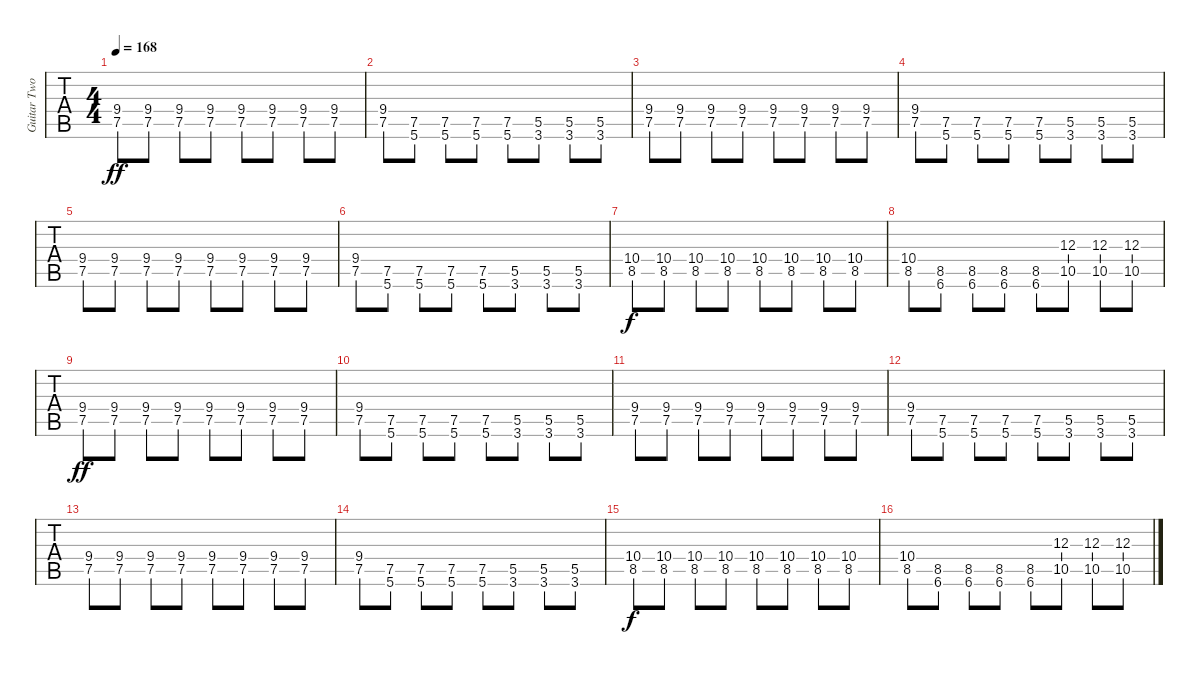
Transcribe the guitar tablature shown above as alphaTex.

\track ("Guitar Two" "Guitar Two") {instrument overdrivenguitar}
\staff {tabs}
\tuning (E4 B3 G3 D3 A2 E2) {hide}
\ts (4 4)
\tempo 168
\clef g2
\ks c
(9.4 7.5).8{dy ff balance 8} (9.4 7.5).8 (9.4 7.5).8 (9.4 7.5).8 (9.4 7.5).8 (9.4 7.5).8 (9.4 7.5).8 (9.4 7.5).8 |
(9.4 7.5).8 (7.5 5.6).8 (7.5 5.6).8 (7.5 5.6).8 (7.5 5.6).8 (5.5 3.6).8 (5.5 3.6).8 (5.5 3.6).8 |
(9.4 7.5).8 (9.4 7.5).8 (9.4 7.5).8 (9.4 7.5).8 (9.4 7.5).8 (9.4 7.5).8 (9.4 7.5).8 (9.4 7.5).8 |
(9.4 7.5).8 (7.5 5.6).8 (7.5 5.6).8 (7.5 5.6).8 (7.5 5.6).8 (5.5 3.6).8 (5.5 3.6).8 (5.5 3.6).8 |
(9.4 7.5).8 (9.4 7.5).8 (9.4 7.5).8 (9.4 7.5).8 (9.4 7.5).8 (9.4 7.5).8 (9.4 7.5).8 (9.4 7.5).8 |
(9.4 7.5).8 (7.5 5.6).8 (7.5 5.6).8 (7.5 5.6).8 (7.5 5.6).8 (5.5 3.6).8 (5.5 3.6).8 (5.5 3.6).8 |
(10.4 8.5).8{dy f} (10.4 8.5).8 (10.4 8.5).8 (10.4 8.5).8 (10.4 8.5).8 (10.4 8.5).8 (10.4 8.5).8 (10.4 8.5).8 |
(10.4 8.5).8 (8.5 6.6).8 (8.5 6.6).8 (8.5 6.6).8 (8.5 6.6).8 (12.3 10.5).8 (12.3 10.5).8 (12.3 10.5).8 |
(9.4 7.5).8{dy ff balance 8} (9.4 7.5).8 (9.4 7.5).8 (9.4 7.5).8 (9.4 7.5).8 (9.4 7.5).8 (9.4 7.5).8 (9.4 7.5).8 |
(9.4 7.5).8 (7.5 5.6).8 (7.5 5.6).8 (7.5 5.6).8 (7.5 5.6).8 (5.5 3.6).8 (5.5 3.6).8 (5.5 3.6).8 |
(9.4 7.5).8 (9.4 7.5).8 (9.4 7.5).8 (9.4 7.5).8 (9.4 7.5).8 (9.4 7.5).8 (9.4 7.5).8 (9.4 7.5).8 |
(9.4 7.5).8 (7.5 5.6).8 (7.5 5.6).8 (7.5 5.6).8 (7.5 5.6).8 (5.5 3.6).8 (5.5 3.6).8 (5.5 3.6).8 |
(9.4 7.5).8 (9.4 7.5).8 (9.4 7.5).8 (9.4 7.5).8 (9.4 7.5).8 (9.4 7.5).8 (9.4 7.5).8 (9.4 7.5).8 |
(9.4 7.5).8 (7.5 5.6).8 (7.5 5.6).8 (7.5 5.6).8 (7.5 5.6).8 (5.5 3.6).8 (5.5 3.6).8 (5.5 3.6).8 |
(10.4 8.5).8{dy f} (10.4 8.5).8 (10.4 8.5).8 (10.4 8.5).8 (10.4 8.5).8 (10.4 8.5).8 (10.4 8.5).8 (10.4 8.5).8 |
(10.4 8.5).8 (8.5 6.6).8 (8.5 6.6).8 (8.5 6.6).8 (8.5 6.6).8 (12.3 10.5).8 (12.3 10.5).8 (12.3 10.5).8
